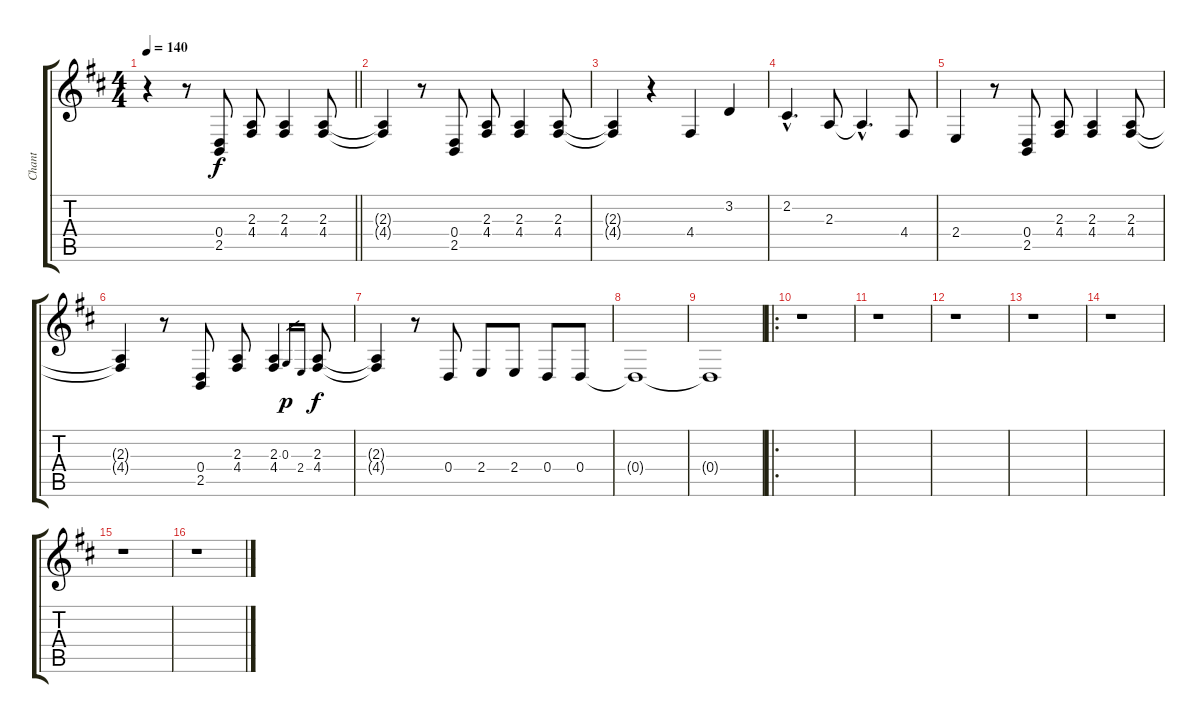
\track ("Chant" "Chant") {instrument lead6voice}
\staff {score tabs}
\tuning (E4 B3 G3 D3 A2 E2) {hide}
\ts (4 4)
\tempo 140
\clef g2
\barLineRight lightlight
\ks d
r.4{dy f instrument lead6voice} r.8 (0.4 2.5).8 (2.3 4.4).8 (2.3 4.4).4 (2.3 4.4).8 |
(2.3{t} 4.4{t}).4 r.8 (0.4 2.5).8 (2.3 4.4).8 (2.3 4.4).4 (2.3 4.4).8 |
(2.3{t} 4.4{t}).4 r.4 4.4.4 3.2.4 |
2.2{hac}.4{d} 2.3.8 2.3{hac t}.4{d} 4.4.8 |
2.4.4 r.8 (0.4 2.5).8 (2.3 4.4).8 (2.3 4.4).4 (2.3 4.4).8 |
(2.3{t} 4.4{t}).4 r.8 (0.4 2.5).8 (2.3 4.4).8 (2.3 4.4).4 0.3.16{gr dy p} 2.4.16{gr} (2.3 4.4).8{dy f} |
(2.3{t} 4.4{t}).4 r.8 0.4.8 2.4.8 2.4.8 0.4.8 0.4.8 |
0.4{t}.1 |
0.4{t}.1 |
\ro
r.1 |
r.1 |
r.1 |
r.1 |
r.1 |
r.1 |
r.1
